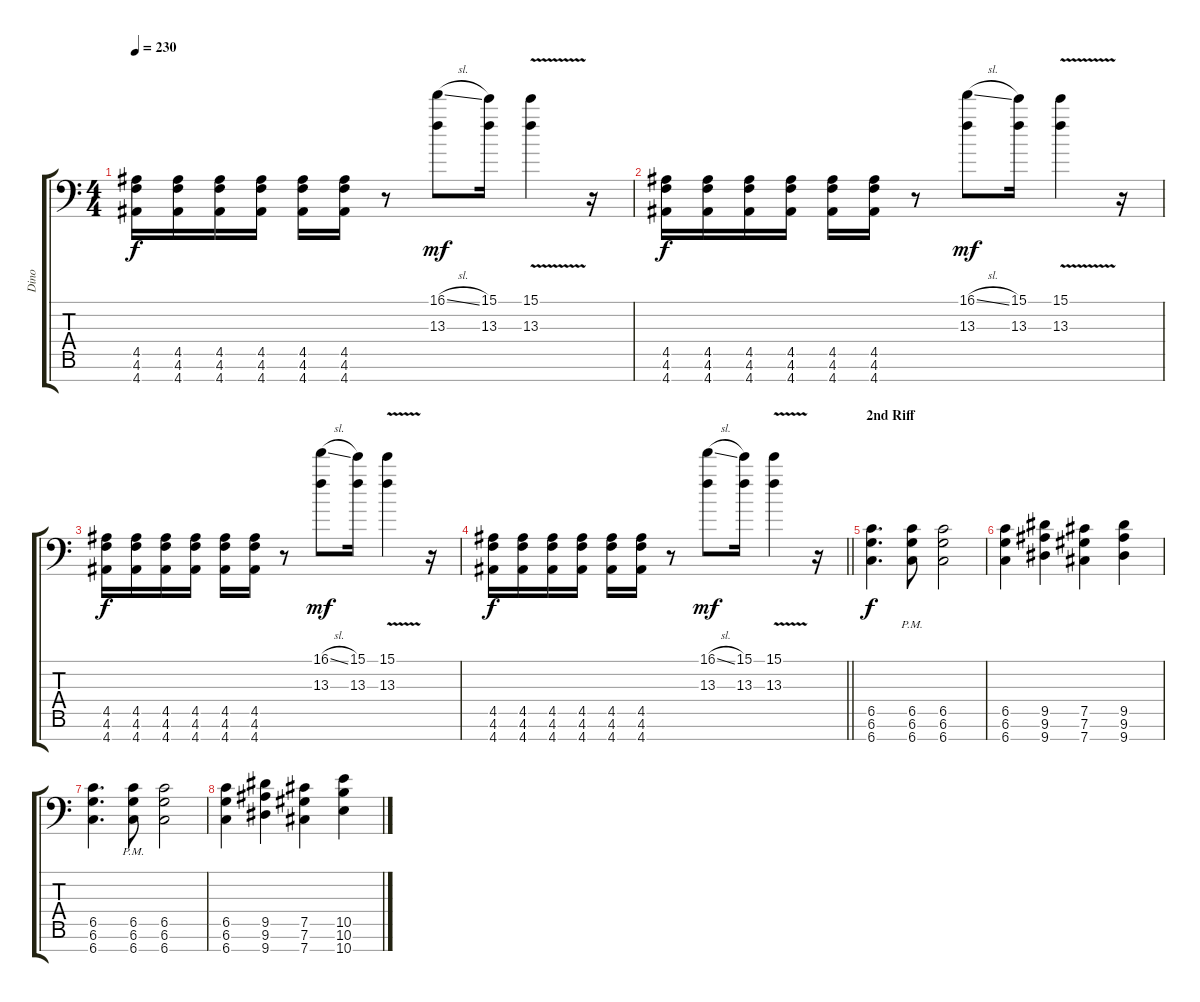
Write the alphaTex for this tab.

\track ("Dino" "Dino") {instrument distortionguitar}
\staff {score tabs}
\tuning (Db4 Ab3 E3 B2 Gb2 Db2 Gb1) {hide}
\ts (4 4)
\tempo 230
\clef f4
\ks c
(4.5 4.6 4.7).16{dy f} (4.5 4.6 4.7).16 (4.5 4.6 4.7).16 (4.5 4.6 4.7).16 (4.5 4.6 4.7).16 (4.5 4.6 4.7).16 r.8 (16.1{sl} 13.3).8{dy mf} (15.1 13.3).16 (15.1{v} 13.3).4 r.16 |
(4.5 4.6 4.7).16{dy f} (4.5 4.6 4.7).16 (4.5 4.6 4.7).16 (4.5 4.6 4.7).16 (4.5 4.6 4.7).16 (4.5 4.6 4.7).16 r.8 (16.1{sl} 13.3).8{dy mf} (15.1 13.3).16 (15.1{v} 13.3).4 r.16 |
(4.5 4.6 4.7).16{dy f} (4.5 4.6 4.7).16 (4.5 4.6 4.7).16 (4.5 4.6 4.7).16 (4.5 4.6 4.7).16 (4.5 4.6 4.7).16 r.8 (16.1{sl} 13.3).8{dy mf} (15.1 13.3).16 (15.1{v} 13.3).4 r.16 |
\barLineRight lightlight
(4.5 4.6 4.7).16{dy f} (4.5 4.6 4.7).16 (4.5 4.6 4.7).16 (4.5 4.6 4.7).16 (4.5 4.6 4.7).16 (4.5 4.6 4.7).16 r.8 (16.1{sl} 13.3).8{dy mf} (15.1 13.3).16 (15.1{v} 13.3).4 r.16 |
\section ("" "2nd Riff")
(6.5 6.6 6.7).4{d dy f} (6.5{pm} 6.6{pm} 6.7{pm}).8 (6.5 6.6 6.7).2 |
(6.5 6.6 6.7).4 (9.5 9.6 9.7).4 (7.5 7.6 7.7).4 (9.5 9.6 9.7).4 |
(6.5 6.6 6.7).4{d} (6.5{pm} 6.6{pm} 6.7{pm}).8 (6.5 6.6 6.7).2 |
(6.5 6.6 6.7).4 (9.5 9.6 9.7).4 (7.5 7.6 7.7).4 (10.5 10.6 10.7).4
